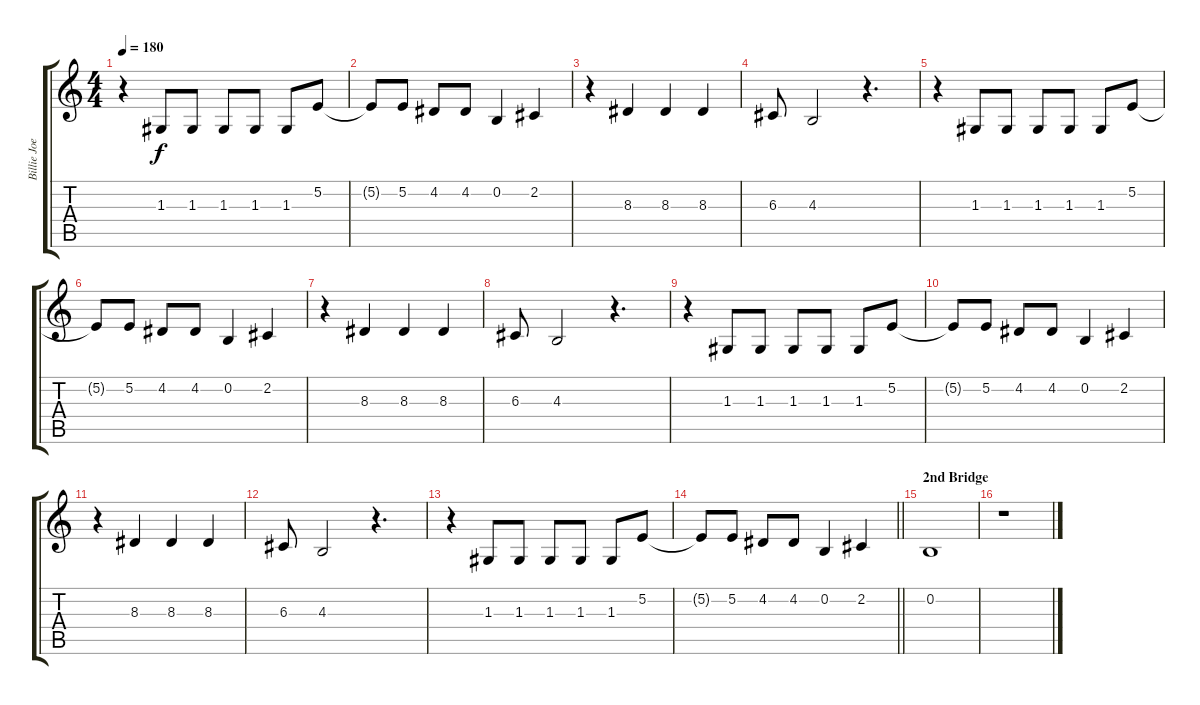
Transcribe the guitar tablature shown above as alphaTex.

\track ("Billie Joe Armstrong (Vocals)" "Billie Joe") {instrument altosax}
\staff {score tabs}
\tuning (E4 B3 G3 D3 A2 E2) {hide}
\ts (4 4)
\tempo 180
\clef g2
\ks c
r.4{dy f} 1.3.8 1.3.8 1.3.8 1.3.8 1.3.8 5.2.8 |
5.2{t}.8 5.2.8 4.2.8 4.2.8 0.2.4 2.2.4 |
r.4 8.3.4 8.3.4 8.3.4 |
6.3.8 4.3.2 r.4{d} |
r.4 1.3.8 1.3.8 1.3.8 1.3.8 1.3.8 5.2.8 |
5.2{t}.8 5.2.8 4.2.8 4.2.8 0.2.4 2.2.4 |
r.4 8.3.4 8.3.4 8.3.4 |
6.3.8 4.3.2 r.4{d} |
r.4 1.3.8 1.3.8 1.3.8 1.3.8 1.3.8 5.2.8 |
5.2{t}.8 5.2.8 4.2.8 4.2.8 0.2.4 2.2.4 |
r.4 8.3.4 8.3.4 8.3.4 |
6.3.8 4.3.2 r.4{d} |
r.4 1.3.8 1.3.8 1.3.8 1.3.8 1.3.8 5.2.8 |
\barLineRight lightlight
5.2{t}.8 5.2.8 4.2.8 4.2.8 0.2.4 2.2.4 |
\section ("" "2nd Bridge")
0.2.1 |
r.1
